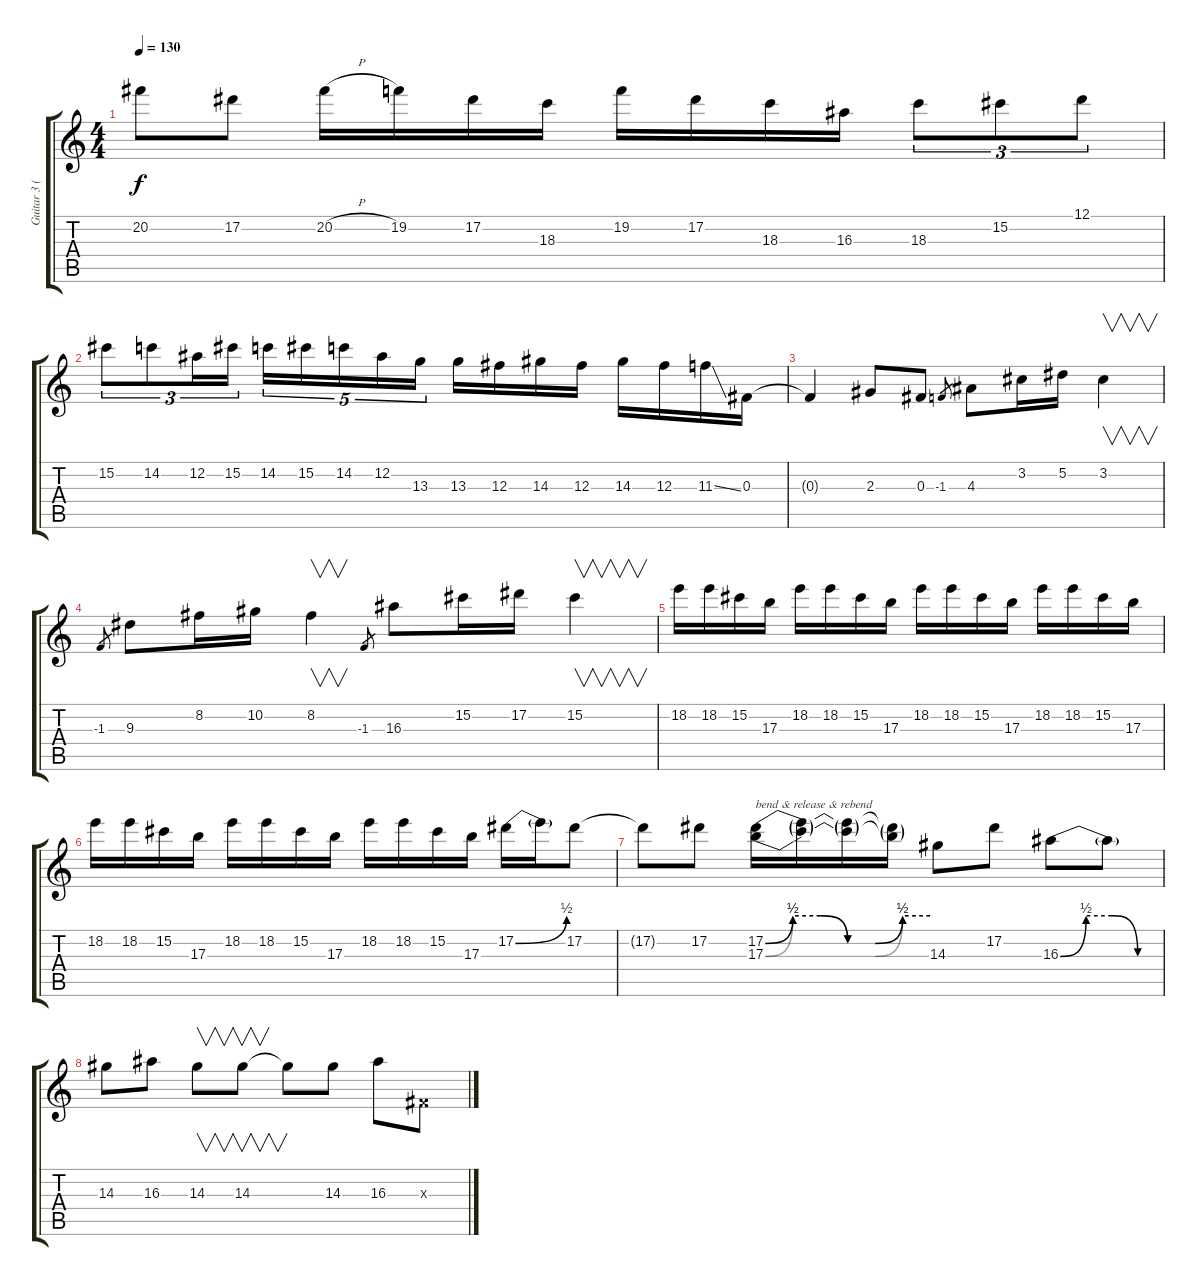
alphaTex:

\track ("Guitar 3 (Slash)" "Guitar 3 (") {instrument distortionguitar}
\staff {score tabs}
\tuning (Eb4 Bb3 Gb3 Db3 Ab2 Eb2) {hide}
\ts (4 4)
\tempo 130
\clef g2
\ks c
20.2{t}.8{dy f} 17.2.8 20.2{h}.16 19.2.16 17.2.16 18.3.16 19.2.16 17.2.16 18.3.16 16.3.16 18.3.8{tu (3 2)} 15.2.8{tu (3 2)} 12.1.8{tu (3 2)} |
15.2.8{tu (3 2)} 14.2.8{tu (3 2)} 12.2.16{tu (3 2)} 15.2.16{tu (3 2)} 14.2.16{tu (5 4)} 15.2.16{tu (5 4)} 14.2.16{tu (5 4)} 12.2.16{tu (5 4)} 13.3.16{tu (5 4)} 13.3.16 12.3.16 14.3.16 12.3.16 14.3.16 12.3.16 11.3{ss}.16 0.3.16 |
0.3{t}.4 2.3.8 0.3.8 -1.3.8{gr} 4.3.8 3.2.16 5.2.16 3.2.4{v} |
-1.3.8{gr} 9.3.8 8.2.16 10.2.16 8.2.4{v} -1.3.8{gr} 16.3.8 15.2.16 17.2.16 15.2.4{v} |
18.2.16 18.2.16 15.2.16 17.3.16 18.2.16 18.2.16 15.2.16 17.3.16 18.2.16 18.2.16 15.2.16 17.3.16 18.2.16 18.2.16 15.2.16 17.3.16 |
18.2.16 18.2.16 15.2.16 17.3.16 18.2.16 18.2.16 15.2.16 17.3.16 18.2.16 18.2.16 15.2.16 17.3.16 17.2{be (bend 0 0 60 2)}.16 17.2{t}.16 17.2.8 |
17.2{t}.8 17.2.8 (17.2{be (custom 0 0 10 2 20 2 30 0 40 0 50 2 60 2)} 17.3{be (custom 0 0 10 2 20 2 30 0 40 0 50 2 60 2)}).16{txt "bend & release & rebend"} (17.2{t} 17.3{t}).16 (17.2{t} 17.3{t}).16 (17.2{t} 17.3{t}).16 14.3.8 17.2.8 16.3{be (custom 0 0 15 2 30 2 45 0 60 0)}.8 16.3{t}.8 |
14.3.8 16.3.8 14.3.8{v} 14.3.8{v} 14.3{t}.8 14.3.8 16.3.8 0.3{x}.8
